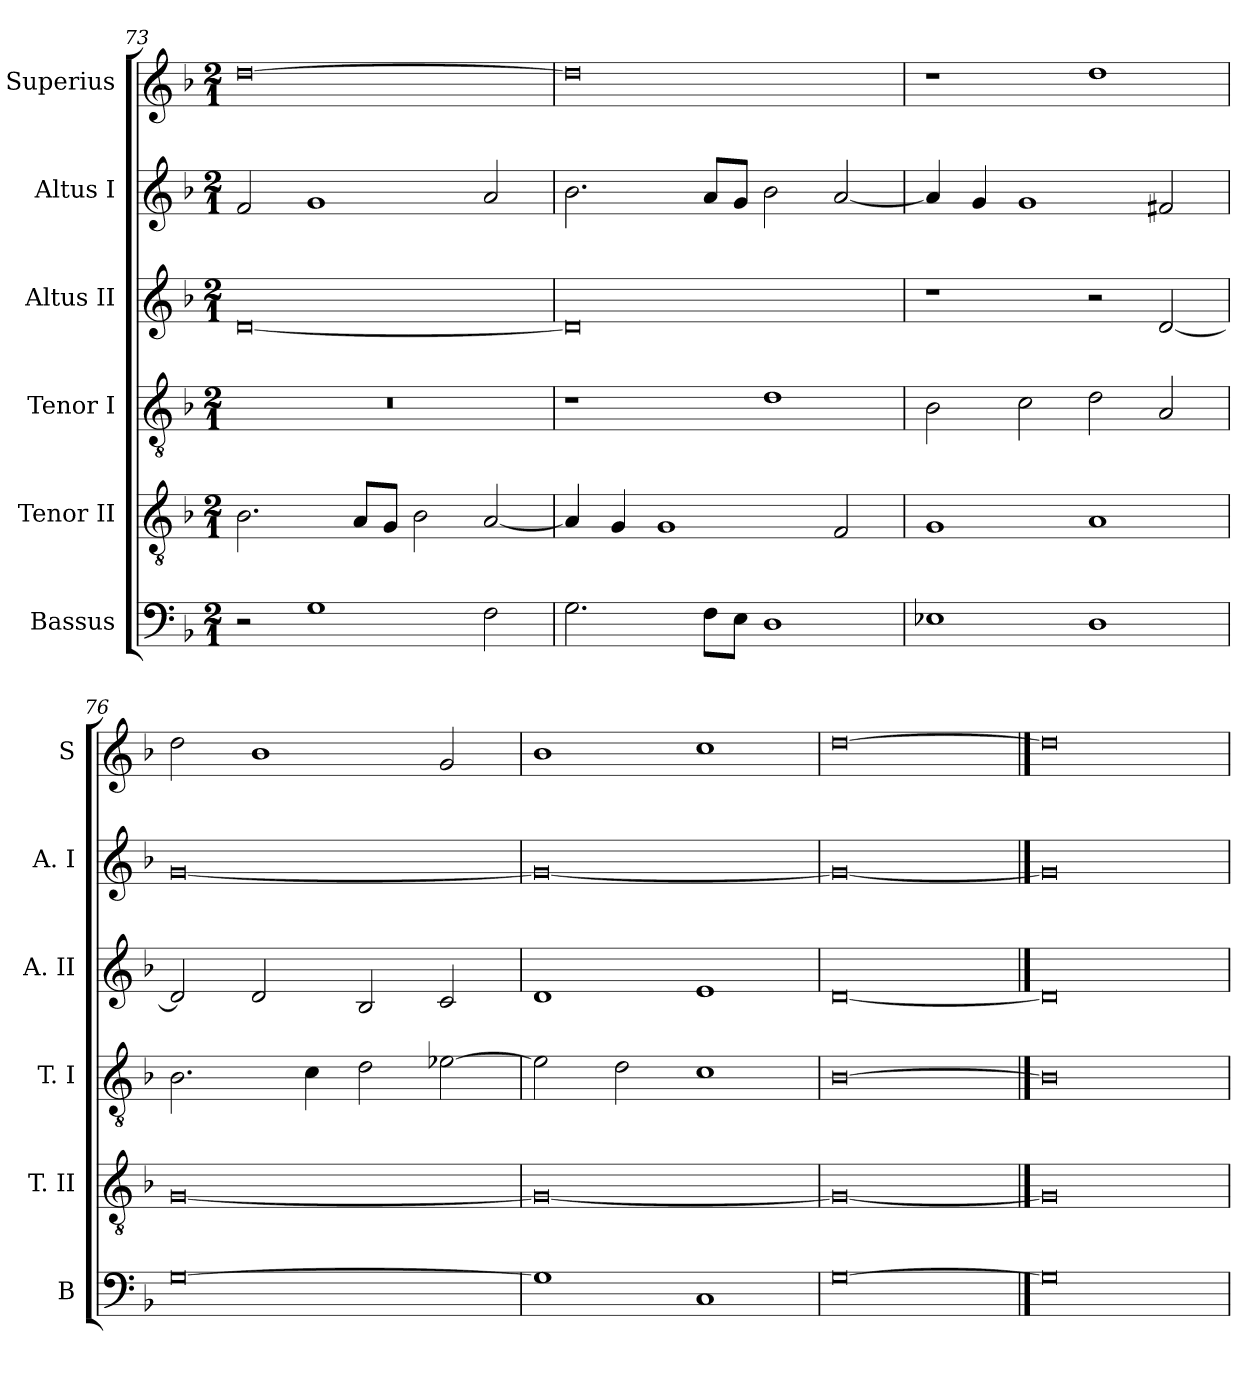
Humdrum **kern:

**kern	**kern	**kern	**kern	**kern	**kern
*part6	*part5	*part4	*part3	*part2	*part1
*staff6	*staff5	*staff4	*staff3	*staff2	*staff1
*I"Bassus	*I"Tenor II	*I"Tenor I	*I"Altus II	*I"Altus I	*I"Superius
*I'B	*I'T. II	*I'T. I	*I'A. II	*I'A. I	*I'S
*clefF4	*clefGv2	*clefGv2	*clefG2	*clefG2	*clefG2
*k[b-]	*k[b-]	*k[b-]	*k[b-]	*k[b-]	*k[b-]
*F:	*F:	*F:	*F:	*F:	*F:
*M2/1	*M2/1	*M2/1	*M2/1	*M2/1	*M2/1
=73	=73	=73	=73	=73	=73
2r	2.B-	0r	[0d	2f	[0dd
1G	.	.	.	1g	.
.	8AL	.	.	.	.
.	8GJ	.	.	.	.
.	2B-	.	.	.	.
2F	[2A	.	.	2a	.
=74	=74	=74	=74	=74	=74
2.G	4A]	1r	0d]	2.b-	0dd]
.	4G	.	.	.	.
.	1G	.	.	.	.
8FL	.	.	.	8aL	.
8EJ	.	.	.	8gJ	.
1D	.	1d	.	2b-	.
.	2F	.	.	[2a	.
=75	=75	=75	=75	=75	=75
1E-X	1G	2B-	1r	4a]	1r
.	.	.	.	4g	.
.	.	2c	.	1g	.
1D	1A	2d	2r	.	1dd
.	.	2A	[2d	2f#X	.
=76	=76	=76	=76	=76	=76
[0G	[0G	2.B-	2d]	[0g	2dd
.	.	.	2d	.	1b-
.	.	4c	.	.	.
.	.	2d	2B-	.	.
.	.	[2e-X	2c	.	2g
=77	=77	=77	=77	=77	=77
1G]	0G_	2e-]	1d	0g_	1b-
.	.	2d	.	.	.
1C	.	1c	1e	.	1cc
=78	=78	=78	=78	=78	=78
[0G	0G_	[0B-	[0d	0g_	[0dd
==79	==79	==79	==79	==79	==79
0G]	0G]	0B-]	0d]	0g]	0dd]
=	=	=	=	=	=
*-	*-	*-	*-	*-	*-
